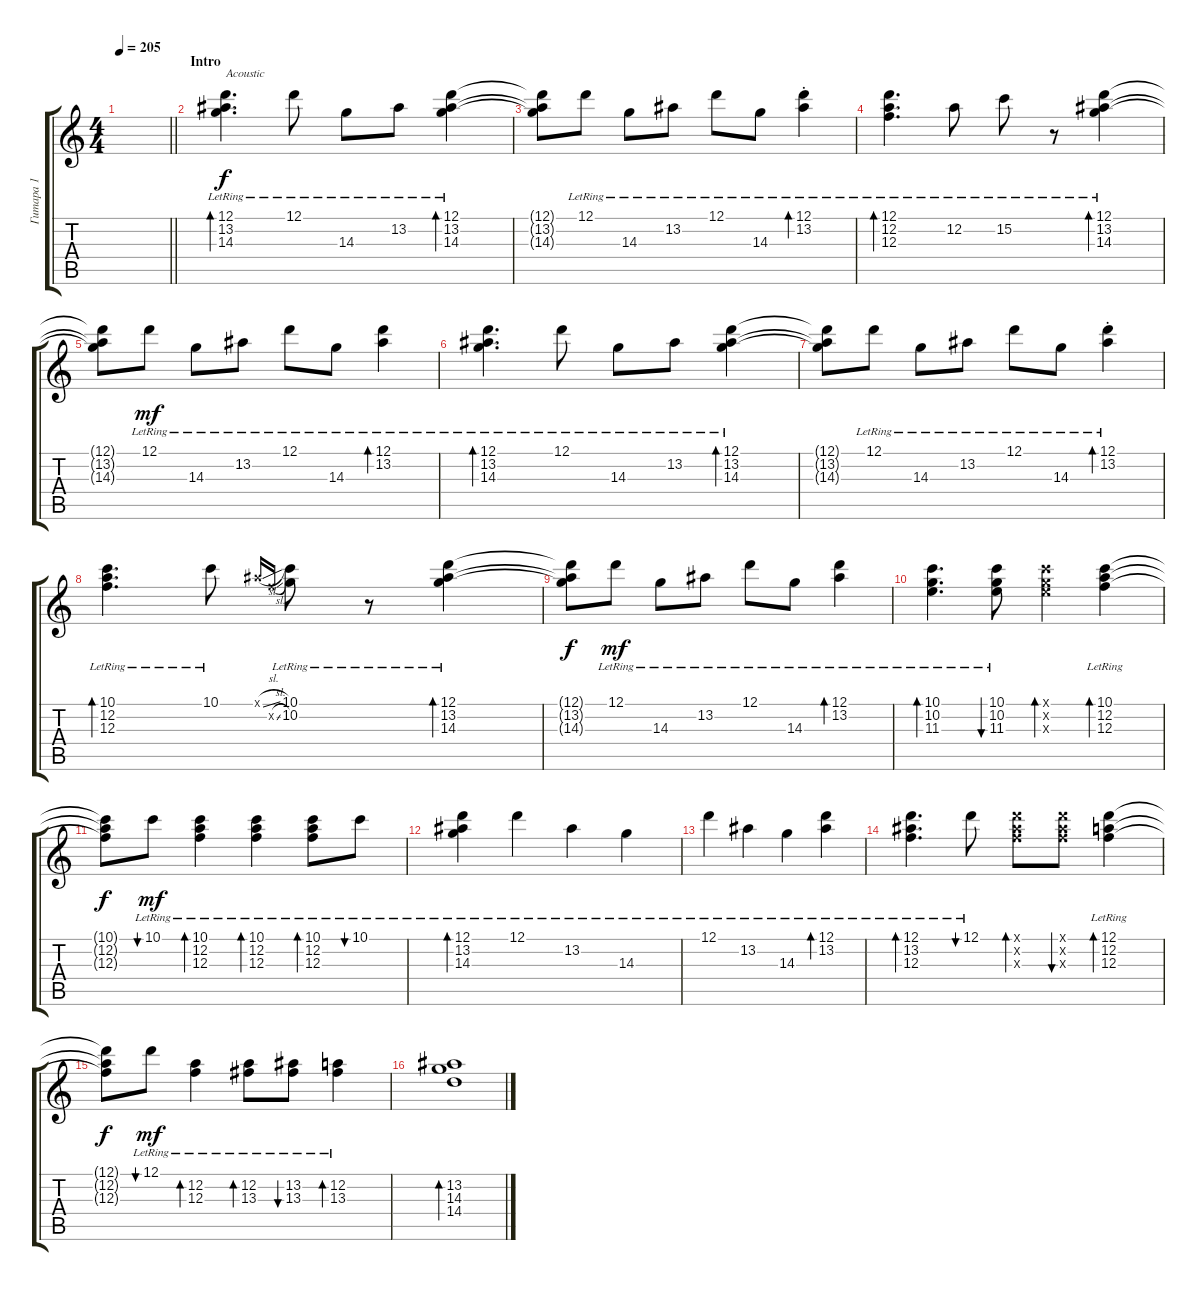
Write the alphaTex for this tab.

\track ("Гитара 1" "Гитара 1") {instrument distortionguitar}
\staff {score tabs}
\tuning (D4 A3 F3 C3 G2 D2) {hide}
\ts (4 4)
\tempo 205
\clef g2
\barLineRight lightlight
\ks aminor
|
\section ("" "Intro")
(12.1{lr} 13.2{lr} 14.3{lr}).4{d bd 120 txt "Acoustic" volume 11 instrument acousticguitarsteel} 12.1{lr}.8 14.3{lr}.8 13.2{lr}.8 (12.1{lr} 13.2{lr} 14.3{lr}).4{bd 60} |
(12.1{t} 13.2{t} 14.3{t}).8 12.1{lr}.8 14.3{lr}.8 13.2{lr}.8 12.1{lr}.8 14.3{lr}.8 (12.1{st lr} 13.2{st lr}).4{bd 60} |
(12.1{lr} 12.2{lr} 12.3{lr}).4{d bd 120} 12.2{lr}.8 15.2{lr}.8 r.8 (12.1{lr} 13.2{lr} 14.3{lr}).4{bd 60} |
(12.1{t} 13.2{t} 14.3{t}).8{dy f} 12.1{lr}.8{dy mf} 14.3{lr}.8 13.2{lr}.8 12.1{lr}.8 14.3{lr}.8 (12.1{lr} 13.2{lr}).4{bd 60} |
(12.1{lr} 13.2{lr} 14.3{lr}).4{d bd 120} 12.1{lr}.8 14.3{lr}.8 13.2{lr}.8 (12.1{lr} 13.2{lr} 14.3{lr}).4{bd 60} |
(12.1{t} 13.2{t} 14.3{t}).8 12.1{lr}.8 14.3{lr}.8 13.2{lr}.8 12.1{lr}.8 14.3{lr}.8 (12.1{st lr} 13.2{st lr}).4{bd 60} |
(10.1{lr} 12.2{lr} 12.3{lr}).4{d bd 120} 10.1{lr}.8 8.1{sl x}.16{gr onbeat} 8.2{sl x}.16{gr onbeat} (10.1{lr} 10.2{lr}).8 r.8 (12.1{lr} 13.2{lr} 14.3{lr}).4{bd 60} |
(12.1{t} 13.2{t} 14.3{t}).8{dy f} 12.1{lr}.8{dy mf} 14.3{lr}.8 13.2{lr}.8 12.1{lr}.8 14.3{lr}.8 (12.1{lr} 13.2{lr}).4{bd 60} |
(10.1{lr} 10.2{lr} 11.3{lr}).4{d bd 60} (10.1{lr} 10.2{lr} 11.3{lr}).8{bu 60} (10.1{x} 10.2{x} 11.3{x}).4{bd 60} (10.1{lr} 12.2{lr} 12.3{lr}).4{bd 60} |
(10.1{t} 12.2{t} 12.3{t}).8{dy f} 10.1{lr}.8{bu 60 dy mf} (10.1{lr} 12.2{lr} 12.3{lr}).4{bd 60} (10.1{lr} 12.2{lr} 12.3{lr}).4{bd 60} (10.1{lr} 12.2{lr} 12.3{lr}).8{bd 60} 10.1{lr}.8{bu 60} |
(12.1{lr} 13.2{lr} 14.3{lr}).4{bd 120} 12.1{lr}.4 13.2{lr}.4 14.3{lr}.4 |
12.1{lr}.4 13.2{lr}.4 14.3{lr}.4 (12.1{lr} 13.2{lr}).4{bd 60} |
(12.1{lr} 13.2{lr} 12.3{lr}).4{d bd 120} 12.1{lr}.8{bu 60} (12.1{x} 13.2{x} 12.3{x}).8{bd 60} (12.1{x} 13.2{x} 12.3{x}).8{bu 60} (12.1{lr} 12.2{lr} 12.3{lr}).4{bd 60} |
(12.1{t} 12.2{t} 12.3{t}).8{dy f} 12.1{lr}.8{bu 60 dy mf} (12.2{lr} 12.3{lr}).4{bd 60} (12.2{lr} 13.3{lr}).8{bd 60} (13.2{lr} 13.3{lr}).8{bu 60} (12.2{lr} 13.3{lr}).4{bd 60} |
(13.2 14.3 14.4).1{bd 120}
